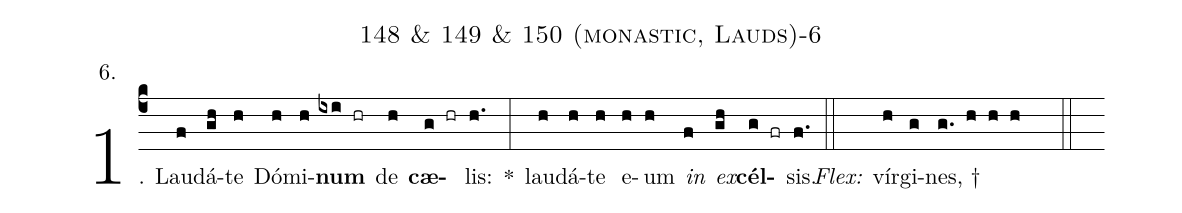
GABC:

name: 148 & 149 & 150 (monastic, Lauds)-6;
annotation: 6.;
%%
(c4)1. Lau(f)dá(gh)te(h) Dó(h)mi(h)<b>num</b>(ixi hr) de(h) <b>cæ</b>(g hr)lis:(h.) *(:) lau(h)dá(h)te(h) e(h)um(h) <i>in</i>(f) <i>ex</i>(gh)<b>cél</b>(g fr)sis.(f.) (::)
<i>Flex:</i>()  vír(h)gi(g)nes, †(g. h h h  ::)
